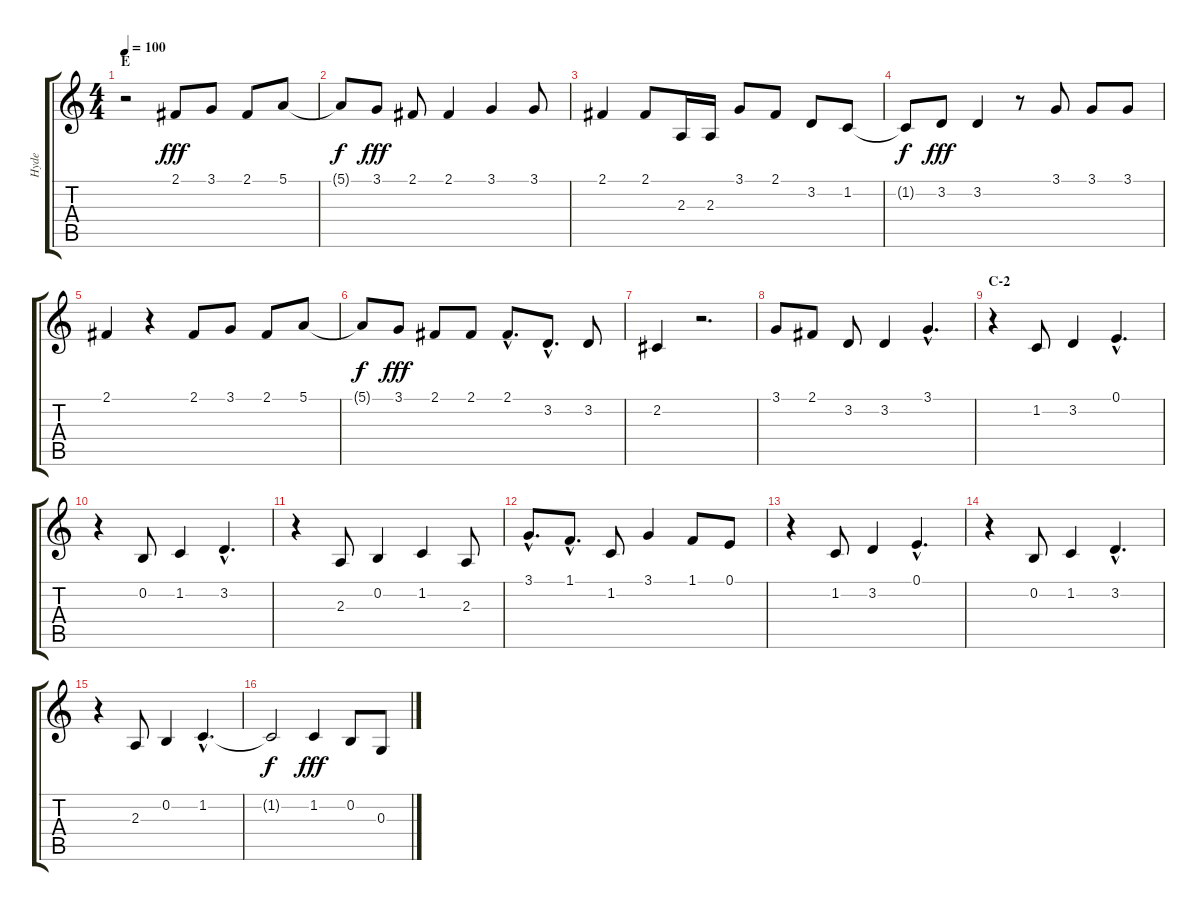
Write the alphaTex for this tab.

\track ("Hyde" "Hyde") {instrument clarinet}
\staff {score tabs}
\tuning (E4 B3 G3 D3 A2 E2) {hide}
\ts (4 4)
\section ("" "E")
\tempo 100
\clef g2
\ks c
r.2{dy fff} 2.1.8 3.1.8 2.1.8 5.1.8 |
5.1{t}.8{dy f} 3.1.8{dy fff} 2.1.8 2.1.4 3.1.4 3.1.8 |
2.1.4 2.1.8 2.3.16 2.3.16 3.1.8 2.1.8 3.2.8 1.2.8 |
1.2{t}.8{dy f} 3.2.8{dy fff} 3.2.4 r.8 3.1.8 3.1.8 3.1.8 |
2.1.4 r.4 2.1.8 3.1.8 2.1.8 5.1.8 |
5.1{t}.8{dy f} 3.1.8{dy fff} 2.1.8 2.1.8 2.1{hac}.8{d} 3.2{hac}.8{d} 3.2.8 |
2.2.4 r.2{d} |
3.1.8 2.1.8 3.2.8 3.2.4 3.1{hac}.4{d} |
\section ("" "C-2")
r.4 1.2.8 3.2.4 0.1{hac}.4{d} |
r.4 0.2.8 1.2.4 3.2{hac}.4{d} |
r.4 2.3.8 0.2.4 1.2.4 2.3.8 |
3.1{hac}.8{d} 1.1{hac}.8{d} 1.2.8 3.1.4 1.1.8 0.1.8 |
r.4 1.2.8 3.2.4 0.1{hac}.4{d} |
r.4 0.2.8 1.2.4 3.2{hac}.4{d} |
r.4 2.3.8 0.2.4 1.2{hac}.4{d} |
1.2{t}.2{dy f} 1.2.4{dy fff} 0.2.8 0.3.8
